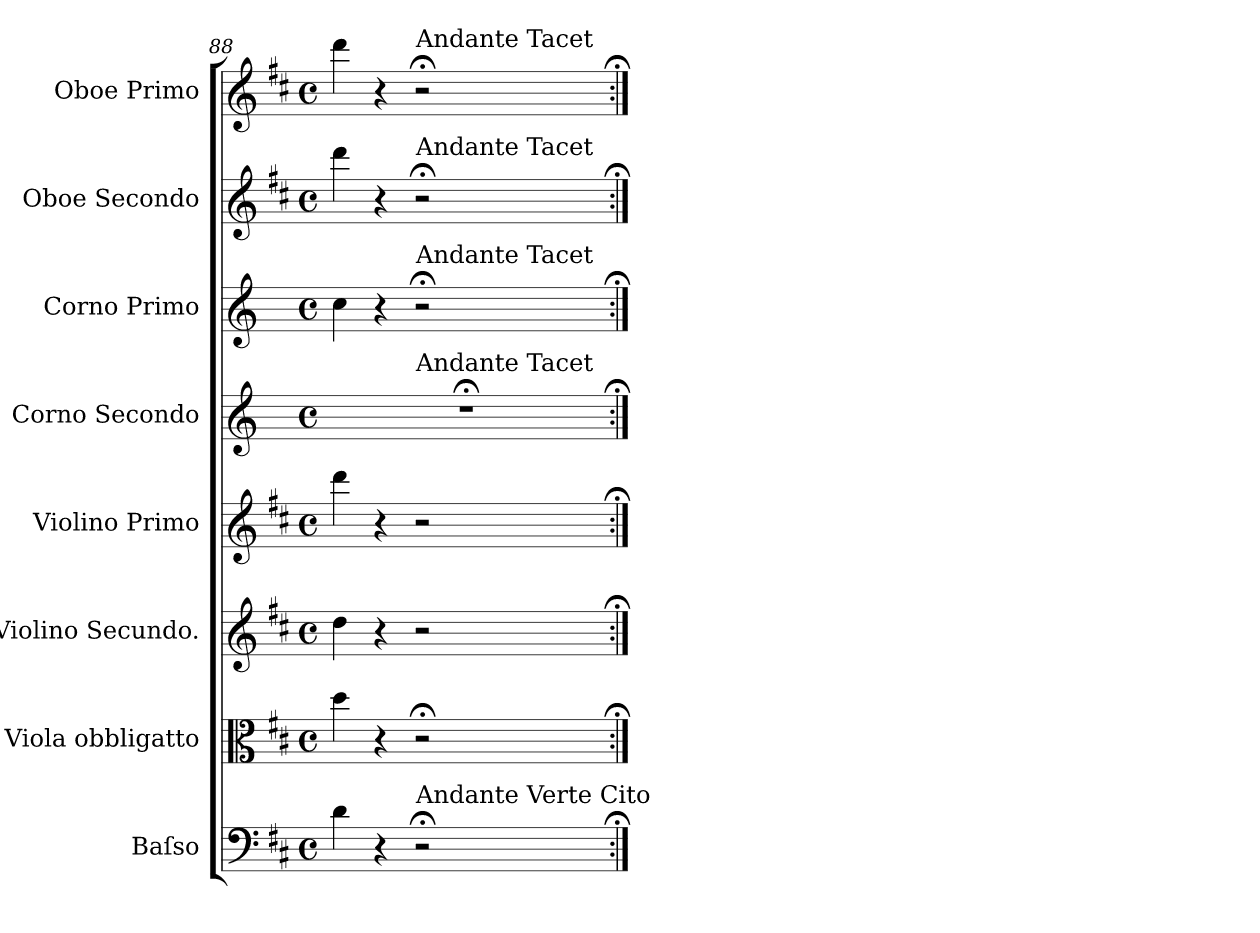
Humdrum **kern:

**kern	**kern	**kern	**kern	**kern	**kern	**kern	**kern
*part8	*part7	*part6	*part5	*part4	*part3	*part2	*part1
*staff8	*staff7	*staff6	*staff5	*staff4	*staff3	*staff2	*staff1
*I"Baſso	*I"Viola obbligatto	*I"Violino Secundo.	*I"Violino Primo	*I"Corno Secondo	*I"Corno Primo	*I"Oboe Secondo	*I"Oboe Primo
*I'B	*I'vla	*I'vl 2	*I'vl 1	*I'cor 2	*I'cor 1	*I'ob 2	*I'ob 1
*clefF4	*clefC3	*clefG2	*clefG2	*clefG2	*clefG2	*clefG2	*clefG2
*	*	*	*	*ITrd6c10	*ITrd6c10	*	*
*k[f#c#]	*k[f#c#]	*k[f#c#]	*k[f#c#]	*k[f#c#]	*k[f#c#]	*k[f#c#]	*k[f#c#]
*M4/4	*M4/4	*M4/4	*M4/4	*M4/4	*M4/4	*M4/4	*M4/4
*met(c)	*met(c)	*met(c)	*met(c)	*met(c)	*met(c)	*met(c)	*met(c)
=88	=88	=88	=88	=88	=88	=88	=88
*	*	*	*	*^	*	*	*
4d\	4dd\	4dd\	4ddd\	1r;<	2ryy	4d\	4ddd\	4ddd\
4r	4r	4r	4r	.	.	4r	4r	4r
!	!	!	!	!	!	!	!	!LO:TX:a:t=Andante Tacet
!	!	!	!	!	!	!	!LO:TX:a:t=Andante Tacet	!
!	!	!	!	!	!	!LO:TX:a:t=Andante Tacet	!	!
!	!	!	!	!	!LO:TX:a:t=Andante Tacet	!	!	!
!LO:TX:a:t=Andante Verte Cito	!	!	!	!	!	!	!	!
2r;<	2r;<	2r	2r	.	2ryy	2r;<	2r;<	2r;<
*	*	*	*	*v	*v	*	*	*
=:|!;	=:|!;	=:|!;	=:|!;	=:|!;	=:|!;	=:|!;	=:|!;
*-	*-	*-	*-	*-	*-	*-	*-
